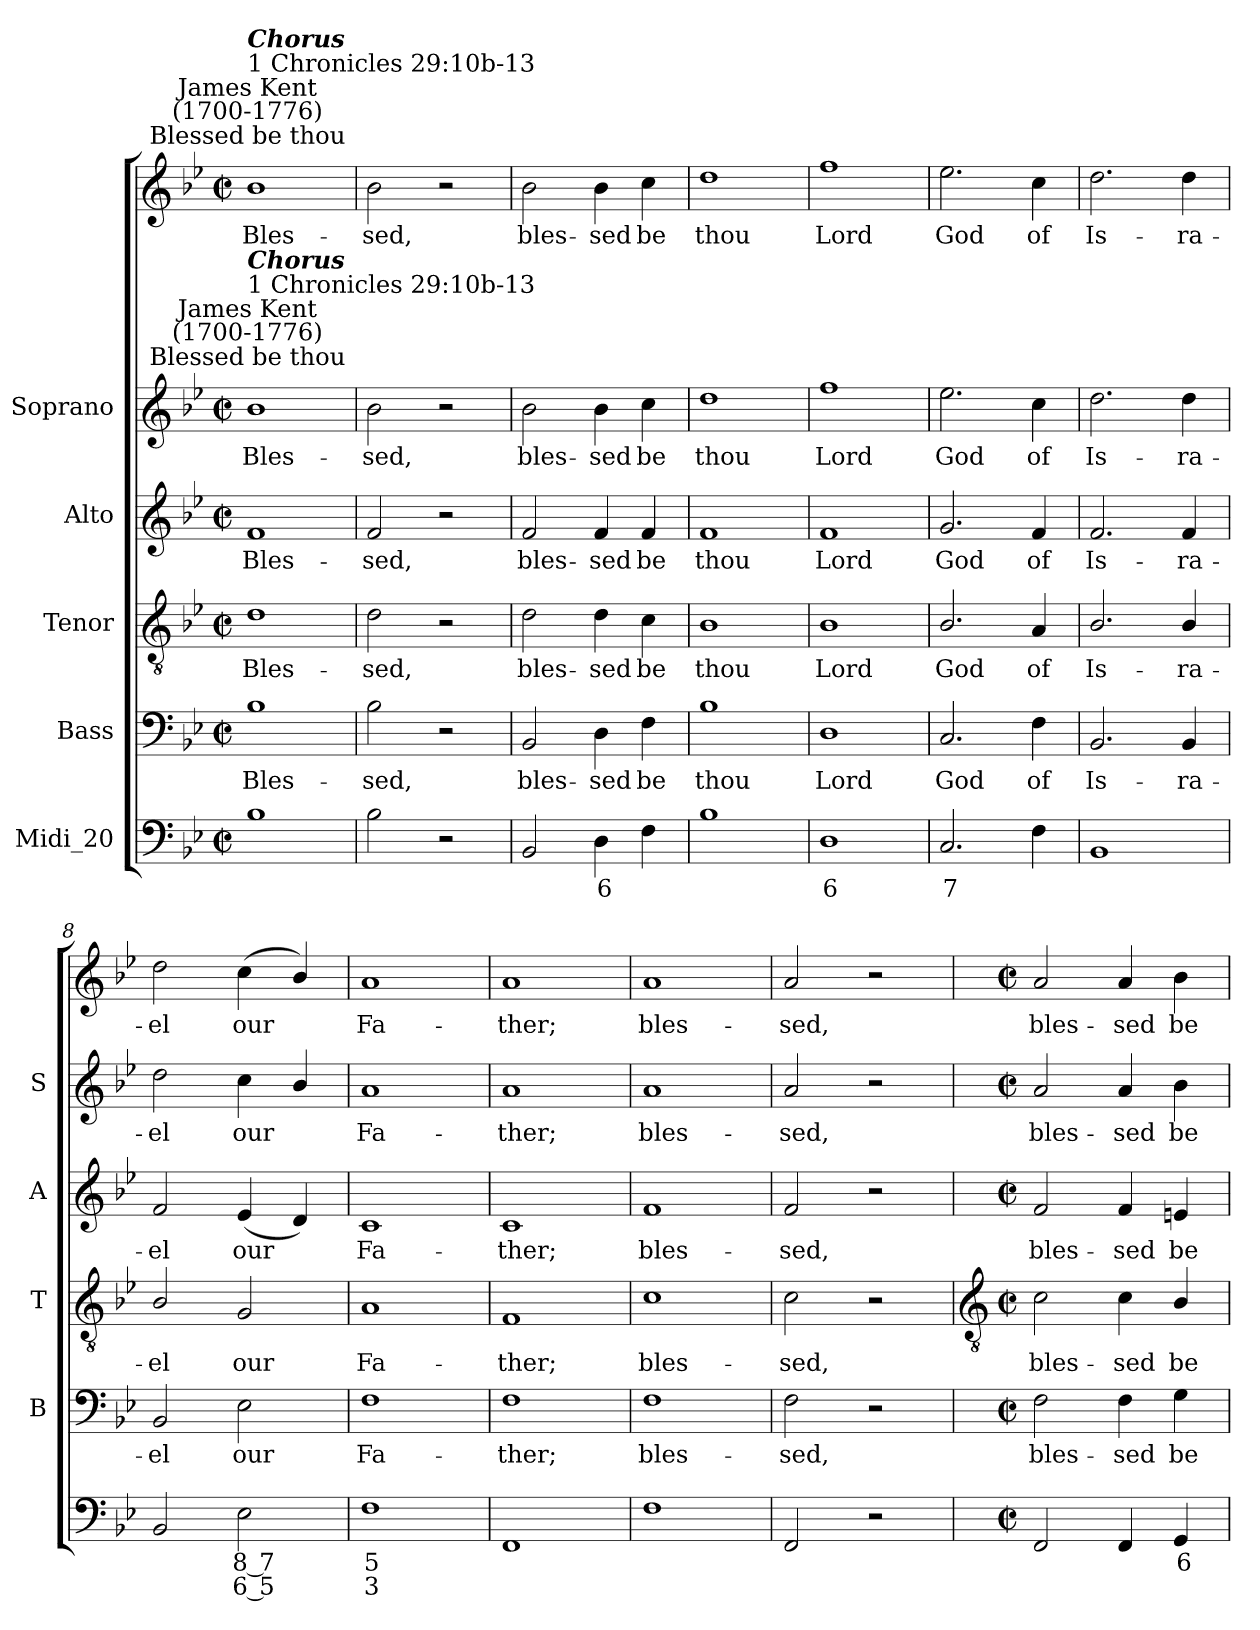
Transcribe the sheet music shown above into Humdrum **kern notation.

**kern	**text	**text	**kern	**text	**kern	**text	**kern	**text	**kern	**text	**kern	**text
*part5	*part5	*part5	*part4	*part4	*part3	*part3	*part2	*part2	*part1	*part1	*part1	*part1
*staff6	*staff6	*staff6	*staff5	*staff5	*staff4	*staff4	*staff3	*staff3	*staff2	*staff2	*staff1	*staff1
*I"Midi_20	*	*	*I"Bass	*	*I"Tenor	*	*I"Alto	*	*I"Soprano	*	*	*
*	*	*	*I'B	*	*I'T	*	*I'A	*	*I'S	*	*	*
*clefF4	*	*	*clefF4	*	*clefGv2	*	*clefG2	*	*	*	*clefG2	*
*k[b-e-]	*	*	*k[b-e-]	*	*k[b-e-]	*	*k[b-e-]	*	*k[b-e-]	*	*k[b-e-]	*
*B-:	*	*	*B-:	*	*B-:	*	*B-:	*	*B-:	*	*B-:	*
*M2/2	*	*	*M2/2	*	*M2/2	*	*M2/2	*	*M2/2	*	*M2/2	*
*met(c|)	*	*	*met(c|)	*	*met(c|)	*	*met(c|)	*	*met(c|)	*	*met(c|)	*
=1	=1	=1	=1	=1	=1	=1	=1	=1	=1	=1	=1	=1
!	!	!	!	!	!	!	!	!	!	!	!LO:TX:a:cj:t=Blessed be thou	!
!	!	!	!	!	!	!	!	!	!	!	!LO:TX:a:cj:t=James Kent\n(1700-1776)	!
!	!	!	!	!	!	!	!	!	!	!	!LO:TX:a:t=1 Chronicles 29&colon;10b-13	!
!	!	!	!	!	!	!	!	!	!	!	!LO:TX:a:Bi:t=Chorus	!
!	!	!	!	!	!	!	!	!	!LO:TX:a:cj:t=Blessed be thou	!	!	!
!	!	!	!	!	!	!	!	!	!LO:TX:a:cj:t=James Kent\n(1700-1776)	!	!	!
!	!	!	!	!	!	!	!	!	!LO:TX:a:t=1 Chronicles 29&colon;10b-13	!	!	!
!	!	!	!	!	!	!	!	!	!LO:TX:a:Bi:t=Chorus	!	!	!
!	!	!	!	!LO:LY:b	!	!LO:LY:b	!	!LO:LY:b	!	!LO:LY:b	!	!LO:LY:b
1B-	.	.	1B-	Bles-	1d	Bles-	1f	Bles-	1b-	Bles-	1b-	Bles-
=2	=2	=2	=2	=2	=2	=2	=2	=2	=2	=2	=2	=2
!	!	!	!	!LO:LY:b	!	!LO:LY:b	!	!LO:LY:b	!	!LO:LY:b	!	!LO:LY:b
2B-	.	.	2B-	-sed,	2d	-sed,	2f	-sed,	2b-	-sed,	2b-	-sed,
2r	.	.	2r	.	2r	.	2r	.	2r	.	2r	.
=3	=3	=3	=3	=3	=3	=3	=3	=3	=3	=3	=3	=3
!	!	!	!	!LO:LY:b	!	!LO:LY:b	!	!LO:LY:b	!	!LO:LY:b	!	!LO:LY:b
2BB-	.	.	2BB-	bles-	2d	bles-	2f	bles-	2b-	bles-	2b-	bles-
!	!LO:LY:b	!	!	!LO:LY:b	!	!LO:LY:b	!	!LO:LY:b	!	!LO:LY:b	!	!LO:LY:b
4D	6	.	4D	-sed	4d	-sed	4f	-sed	4b-	-sed	4b-	-sed
!	!	!	!	!LO:LY:b	!	!LO:LY:b	!	!LO:LY:b	!	!LO:LY:b	!	!LO:LY:b
4F	.	.	4F	be	4c	be	4f	be	4cc	be	4cc	be
=4	=4	=4	=4	=4	=4	=4	=4	=4	=4	=4	=4	=4
!	!	!	!	!LO:LY:b	!	!LO:LY:b	!	!LO:LY:b	!	!LO:LY:b	!	!LO:LY:b
1B-	.	.	1B-	thou	1B-	thou	1f	thou	1dd	thou	1dd	thou
=5	=5	=5	=5	=5	=5	=5	=5	=5	=5	=5	=5	=5
!	!LO:LY:b	!	!	!LO:LY:b	!	!LO:LY:b	!	!LO:LY:b	!	!LO:LY:b	!	!LO:LY:b
1D	6	.	1D	Lord	1B-	Lord	1f	Lord	1ff	Lord	1ff	Lord
=6	=6	=6	=6	=6	=6	=6	=6	=6	=6	=6	=6	=6
!	!LO:LY:b	!	!	!LO:LY:b	!	!LO:LY:b	!	!LO:LY:b	!	!LO:LY:b	!	!LO:LY:b
2.C	7	.	2.C	God	2.B-/	God	2.g	God	2.ee-	God	2.ee-	God
!	!	!	!	!LO:LY:b	!	!LO:LY:b	!	!LO:LY:b	!	!LO:LY:b	!	!LO:LY:b
4F	.	.	4F	of	4A	of	4f	of	4cc	of	4cc	of
=7	=7	=7	=7	=7	=7	=7	=7	=7	=7	=7	=7	=7
!	!	!	!	!LO:LY:b	!	!LO:LY:b	!	!LO:LY:b	!	!LO:LY:b	!	!LO:LY:b
1BB-	.	.	2.BB-	Is-	2.B-/	Is-	2.f	Is-	2.dd	Is-	2.dd	Is-
!	!	!	!	!LO:LY:b	!	!LO:LY:b	!	!LO:LY:b	!	!LO:LY:b	!	!LO:LY:b
.	.	.	4BB-	-ra-	4B-/	-ra-	4f	-ra-	4dd	-ra-	4dd	-ra-
=8	=8	=8	=8	=8	=8	=8	=8	=8	=8	=8	=8	=8
!	!	!	!	!LO:LY:b	!	!LO:LY:b	!	!LO:LY:b	!	!LO:LY:b	!	!LO:LY:b
2BB-	.	.	2BB-	-el	2B-/	-el	2f	-el	2dd	-el	2dd	-el
!	!LO:LY:b	!LO:LY:b	!	!LO:LY:b	!	!LO:LY:b	!	!LO:LY:b	!	!LO:LY:b	!	!LO:LY:b
2E-	8 7	6 5	2E-	our	2G	our	(<4e-	our	4cc	our	(<4cc	our
.	.	.	.	.	.	.	4d)	.	4b-/	.	4b-/)	.
=9	=9	=9	=9	=9	=9	=9	=9	=9	=9	=9	=9	=9
!	!LO:LY:b	!LO:LY:b	!	!LO:LY:b	!	!LO:LY:b	!	!LO:LY:b	!	!LO:LY:b	!	!LO:LY:b
1F	5	3	1F	Fa-	1A	Fa-	1c	Fa-	1a	Fa-	1a	Fa-
=10	=10	=10	=10	=10	=10	=10	=10	=10	=10	=10	=10	=10
!	!	!	!	!LO:LY:b	!	!LO:LY:b	!	!LO:LY:b	!	!LO:LY:b	!	!LO:LY:b
1FF	.	.	1F	-ther;	1F	-ther;	1c	-ther;	1a	-ther;	1a	-ther;
=11	=11	=11	=11	=11	=11	=11	=11	=11	=11	=11	=11	=11
!	!	!	!	!LO:LY:b	!	!LO:LY:b	!	!LO:LY:b	!	!LO:LY:b	!	!LO:LY:b
1F	.	.	1F	bles-	1c	bles-	1f	bles-	1a	bles-	1a	bles-
=12	=12	=12	=12	=12	=12	=12	=12	=12	=12	=12	=12	=12
!	!	!	!	!LO:LY:b	!	!LO:LY:b	!	!LO:LY:b	!	!LO:LY:b	!	!LO:LY:b
2FF	.	.	2F	-sed,	2c	-sed,	2f	-sed,	2a	-sed,	2a	-sed,
2r	.	.	2r	.	2r	.	2r	.	2r	.	2r	.
!!LO:LB:g=z
=13	=13	=13	=13	=13	=13	=13	=13	=13	=13	=13	=13	=13
*	*	*	*	*	*clefGv2	*	*	*	*	*	*	*
*M2/2	*	*	*M2/2	*	*M2/2	*	*M2/2	*	*M2/2	*	*M2/2	*
*met(c|)	*	*	*met(c|)	*	*met(c|)	*	*met(c|)	*	*met(c|)	*	*met(c|)	*
!	!	!	!	!LO:LY:b	!	!LO:LY:b	!	!LO:LY:b	!	!LO:LY:b	!	!LO:LY:b
2FF	.	.	2F	bles-	2c	bles-	2f	bles-	2a	bles-	2a	bles-
!	!	!	!	!LO:LY:b	!	!LO:LY:b	!	!LO:LY:b	!	!LO:LY:b	!	!LO:LY:b
4FF	.	.	4F	-sed	4c	-sed	4f	-sed	4a	-sed	4a	-sed
!	!LO:LY:b	!	!	!LO:LY:b	!	!LO:LY:b	!	!LO:LY:b	!	!LO:LY:b	!	!LO:LY:b
4GG	6	.	4G	be	4B-/	be	4en	be	4b-	be	4b-	be
=	=	=	=	=	=	=	=	=	=	=	=	=
*-	*-	*-	*-	*-	*-	*-	*-	*-	*-	*-	*-	*-
